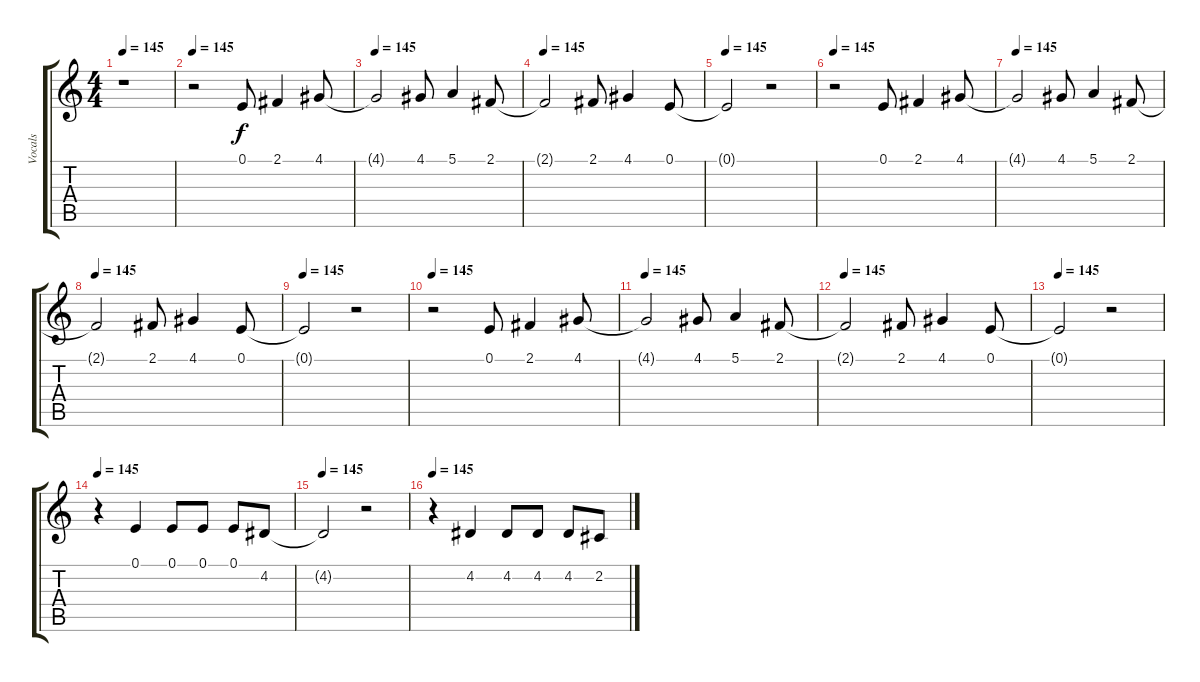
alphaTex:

\track ("Vocals" "Vocals") {instrument oboe}
\staff {score tabs}
\tuning (E4 B3 G3 D3 A2 E2) {hide}
\ts (4 4)
\tempo 145
\clef g2
\ks c
r.1{dy f} |
\tempo 145
r.2 0.1.8 2.1.4 4.1.8 |
\tempo 145
4.1{t}.2 4.1.8 5.1.4 2.1.8 |
\tempo 145
2.1{t}.2 2.1.8 4.1.4 0.1.8 |
\tempo 145
0.1{t}.2 r.2 |
\tempo 145
r.2 0.1.8 2.1.4 4.1.8 |
\tempo 145
4.1{t}.2 4.1.8 5.1.4 2.1.8 |
\tempo 145
2.1{t}.2 2.1.8 4.1.4 0.1.8 |
\tempo 145
0.1{t}.2 r.2 |
\tempo 145
r.2 0.1.8 2.1.4 4.1.8 |
\tempo 145
4.1{t}.2 4.1.8 5.1.4 2.1.8 |
\tempo 145
2.1{t}.2 2.1.8 4.1.4 0.1.8 |
\tempo 145
0.1{t}.2 r.2 |
\tempo 145
r.4 0.1.4 0.1.8 0.1.8 0.1.8 4.2.8 |
\tempo 145
4.2{t}.2 r.2 |
\tempo 145
r.4 4.2.4 4.2.8 4.2.8 4.2.8 2.2.8
